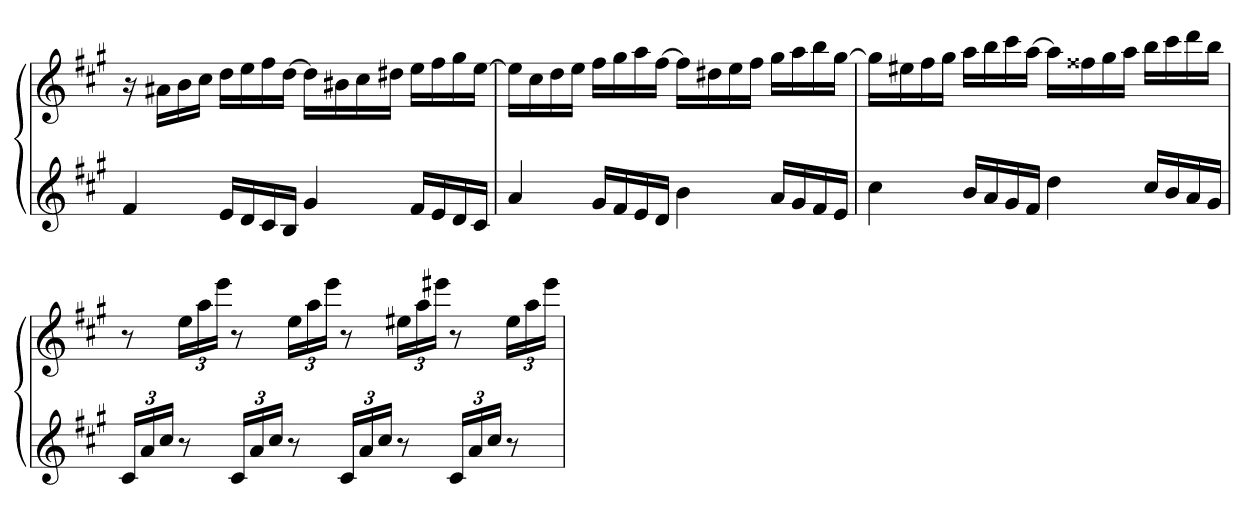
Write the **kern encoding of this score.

**kern	**kern
*part1	*part1
*staff2	*staff1
*clefG2	*clefG2
*k[f#c#g#]	*k[f#c#g#]
=	=
4f#	16r
.	16a#XLL
.	16b
.	16cc#JJ
16eLL	16ddLL
16d	16ee
16c#	16ff#
16BJJ	[16ddJJ
4g#	16ddLL]
.	16b#X
.	16cc#
.	16dd#XJJ
16f#LL	16eeLL
16e	16ff#
16d	16gg#
16c#JJ	[16eeJJ
=	=
4a	16eeLL]
.	16cc#
.	16dd
.	16eeJJ
16g#LL	16ff#LL
16f#	16gg#
16e	16aa
16dJJ	[16ff#JJ
4b	16ff#LL]
.	16dd#X
.	16ee
.	16ff#JJ
16aLL	16gg#LL
16g#	16aa
16f#	16bb
16eJJ	[16gg#JJ
=	=
4cc#	16gg#LL]
.	16ee#X
.	16ff#
.	16gg#JJ
16bLL	16aaLL
16a	16bb
16g#	16ccc#
16f#JJ	[16aaJJ
4dd	16aaLL]
.	16ff##X
.	16gg#
.	16aaJJ
16cc#LL	16bbLL
16b	16ccc#
16a	16ddd
16g#JJ	16bbJJ
=	=
24c#LL	8r
24a	.
24cc#JJ	.
8r	24eeLL
.	24aa
.	24eeeJJ
24c#LL	8r
24a	.
24cc#JJ	.
8r	24eeLL
.	24aa
.	24eeeJJ
24c#LL	8r
24a	.
24cc#JJ	.
8r	24ee#XLL
.	24aa
.	24eee#XJJ
24c#LL	8r
24a	.
24cc#JJ	.
8r	24ee#LL
.	24aa
.	24eee#JJ
=	=
*-	*-
